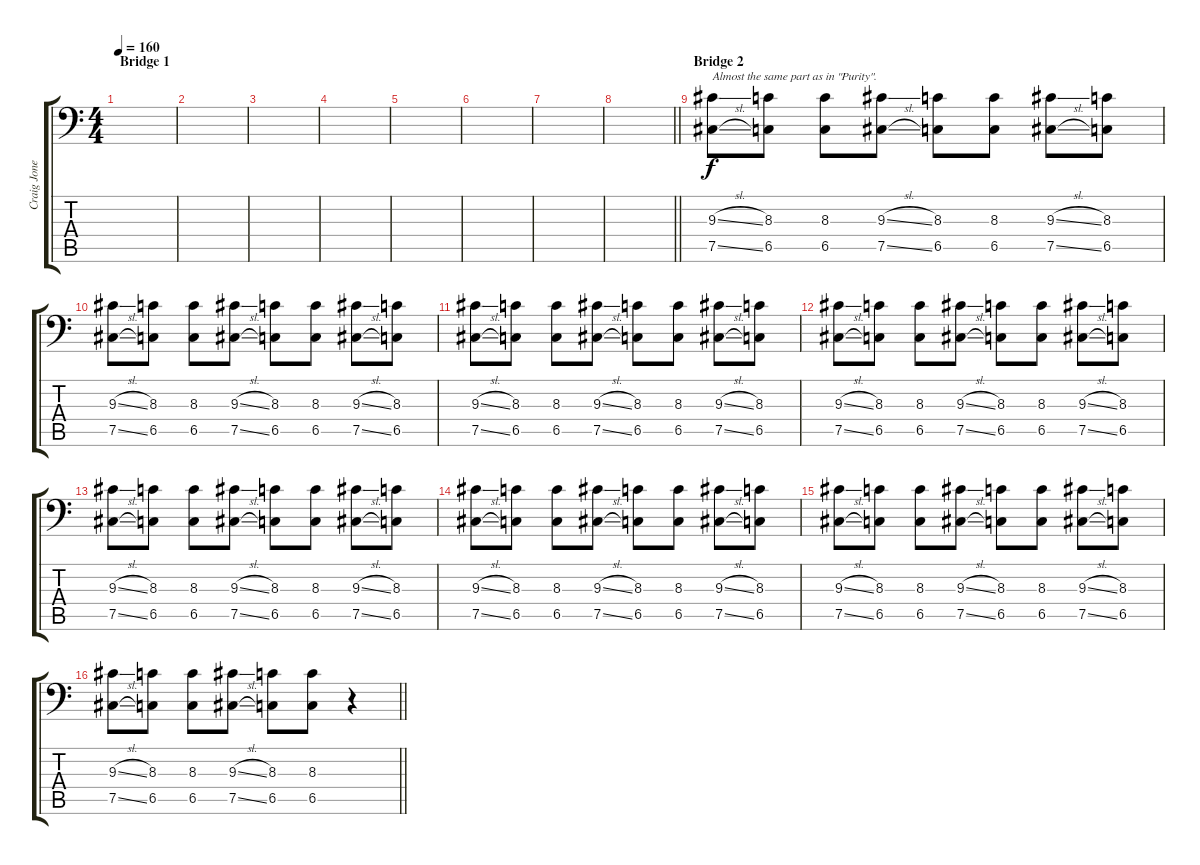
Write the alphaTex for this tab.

\track ("Craig Jones" "Craig Jone") {instrument lead2sawtooth}
\staff {score tabs}
\tuning (Db6 Ab3 E3 B2 Gb2 B0) {hide}
\ts (4 4)
\section ("" "Bridge 1")
\tempo 160
\clef f4
\ks c
|
|
|
|
|
|
|
\barLineRight lightlight
|
\section ("" "Bridge 2")
(9.3{sl} 7.5{sl}).8{txt "Almost the same part as in \"Purity\"." volume 9 instrument overdrivenguitar} (8.3 6.5).8 (8.3 6.5).8 (9.3{sl} 7.5{sl}).8 (8.3 6.5).8 (8.3 6.5).8 (9.3{sl} 7.5{sl}).8 (8.3 6.5).8 |
(9.3{sl} 7.5{sl}).8 (8.3 6.5).8 (8.3 6.5).8 (9.3{sl} 7.5{sl}).8 (8.3 6.5).8 (8.3 6.5).8 (9.3{sl} 7.5{sl}).8 (8.3 6.5).8 |
(9.3{sl} 7.5{sl}).8 (8.3 6.5).8 (8.3 6.5).8 (9.3{sl} 7.5{sl}).8 (8.3 6.5).8 (8.3 6.5).8 (9.3{sl} 7.5{sl}).8 (8.3 6.5).8 |
(9.3{sl} 7.5{sl}).8 (8.3 6.5).8 (8.3 6.5).8 (9.3{sl} 7.5{sl}).8 (8.3 6.5).8 (8.3 6.5).8 (9.3{sl} 7.5{sl}).8 (8.3 6.5).8 |
(9.3{sl} 7.5{sl}).8 (8.3 6.5).8 (8.3 6.5).8 (9.3{sl} 7.5{sl}).8 (8.3 6.5).8 (8.3 6.5).8 (9.3{sl} 7.5{sl}).8 (8.3 6.5).8 |
(9.3{sl} 7.5{sl}).8 (8.3 6.5).8 (8.3 6.5).8 (9.3{sl} 7.5{sl}).8 (8.3 6.5).8 (8.3 6.5).8 (9.3{sl} 7.5{sl}).8 (8.3 6.5).8 |
(9.3{sl} 7.5{sl}).8 (8.3 6.5).8 (8.3 6.5).8 (9.3{sl} 7.5{sl}).8 (8.3 6.5).8 (8.3 6.5).8 (9.3{sl} 7.5{sl}).8 (8.3 6.5).8 |
\barLineRight lightlight
(9.3{sl} 7.5{sl}).8 (8.3 6.5).8 (8.3 6.5).8 (9.3{sl} 7.5{sl}).8 (8.3 6.5).8 (8.3 6.5).8 r.4
